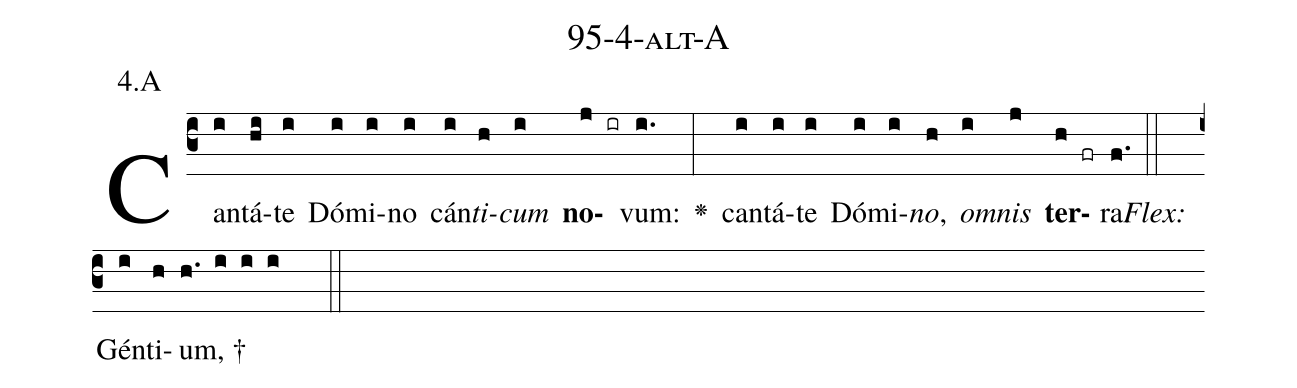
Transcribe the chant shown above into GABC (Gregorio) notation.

name: 95-4-alt-A;
annotation: 4.A;
%%
(c3)Can(i)tá(hi)te(i) Dó(i)mi(i)no(i) cán(i)<i>ti</i>(h)<i>cum</i>(i) <b>no</b>(j ir)vum:(i.) <v>\greheightstar</v>(:) can(i)tá(i)te(i) Dó(i)mi(i)<i>no</i>,(h) <i>om</i>(i)<i>nis</i>(j) <b>ter</b>(h fr)ra.(f.) (::)
<i>Flex:</i>()  Gén(i)ti(h)um, †(h. i i i  ::)

%E(i) u(h) o(i) u(j) a(h) e.(f.) (::)
